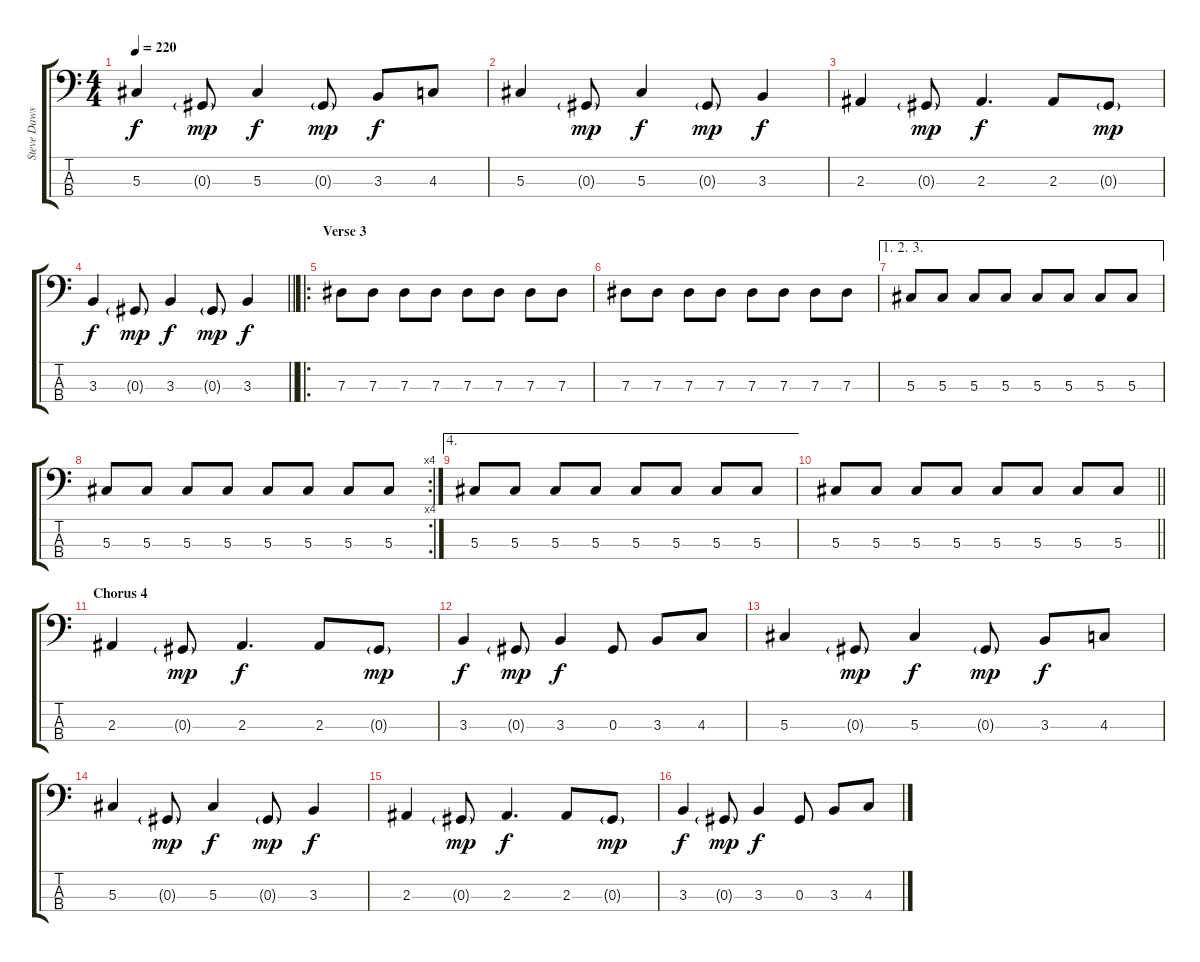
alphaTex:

\track ("Steve Dawson" "Steve Daws") {instrument electricbassfinger}
\staff {score tabs}
\tuning (Gb2 Db2 Ab1 Eb1) {hide}
\ts (4 4)
\tempo 220
\clef f4
\ks c
5.3.4{dy f} 0.3{g}.8{dy mp} 5.3.4{dy f} 0.3{g}.8{dy mp} 3.3.8{dy f} 4.3.8 |
5.3.4 0.3{g}.8{dy mp} 5.3.4{dy f} 0.3{g}.8{dy mp} 3.3.4{dy f} |
2.3.4 0.3{g}.8{dy mp} 2.3.4{d dy f} 2.3.8 0.3{g}.8{dy mp} |
\barLineRight lightlight
3.3.4{dy f} 0.3{g}.8{dy mp} 3.3.4{dy f} 0.3{g}.8{dy mp} 3.3.4{dy f} |
\ro
\section ("" "Verse 3")
7.3.8 7.3.8 7.3.8 7.3.8 7.3.8 7.3.8 7.3.8 7.3.8 |
7.3.8 7.3.8 7.3.8 7.3.8 7.3.8 7.3.8 7.3.8 7.3.8 |
\ae (1 2 3)
5.3.8 5.3.8 5.3.8 5.3.8 5.3.8 5.3.8 5.3.8 5.3.8 |
\rc 4
5.3.8 5.3.8 5.3.8 5.3.8 5.3.8 5.3.8 5.3.8 5.3.8 |
\ae 4
5.3.8 5.3.8 5.3.8 5.3.8 5.3.8 5.3.8 5.3.8 5.3.8 |
\barLineRight lightlight
5.3.8 5.3.8 5.3.8 5.3.8 5.3.8 5.3.8 5.3.8 5.3.8 |
\section ("" "Chorus 4")
2.3.4 0.3{g}.8{dy mp} 2.3.4{d dy f} 2.3.8 0.3{g}.8{dy mp} |
3.3.4{dy f} 0.3{g}.8{dy mp} 3.3.4{dy f} 0.3.8 3.3.8 4.3.8 |
5.3.4 0.3{g}.8{dy mp} 5.3.4{dy f} 0.3{g}.8{dy mp} 3.3.8{dy f} 4.3.8 |
5.3.4 0.3{g}.8{dy mp} 5.3.4{dy f} 0.3{g}.8{dy mp} 3.3.4{dy f} |
2.3.4 0.3{g}.8{dy mp} 2.3.4{d dy f} 2.3.8 0.3{g}.8{dy mp} |
3.3.4{dy f} 0.3{g}.8{dy mp} 3.3.4{dy f} 0.3.8 3.3.8 4.3.8
